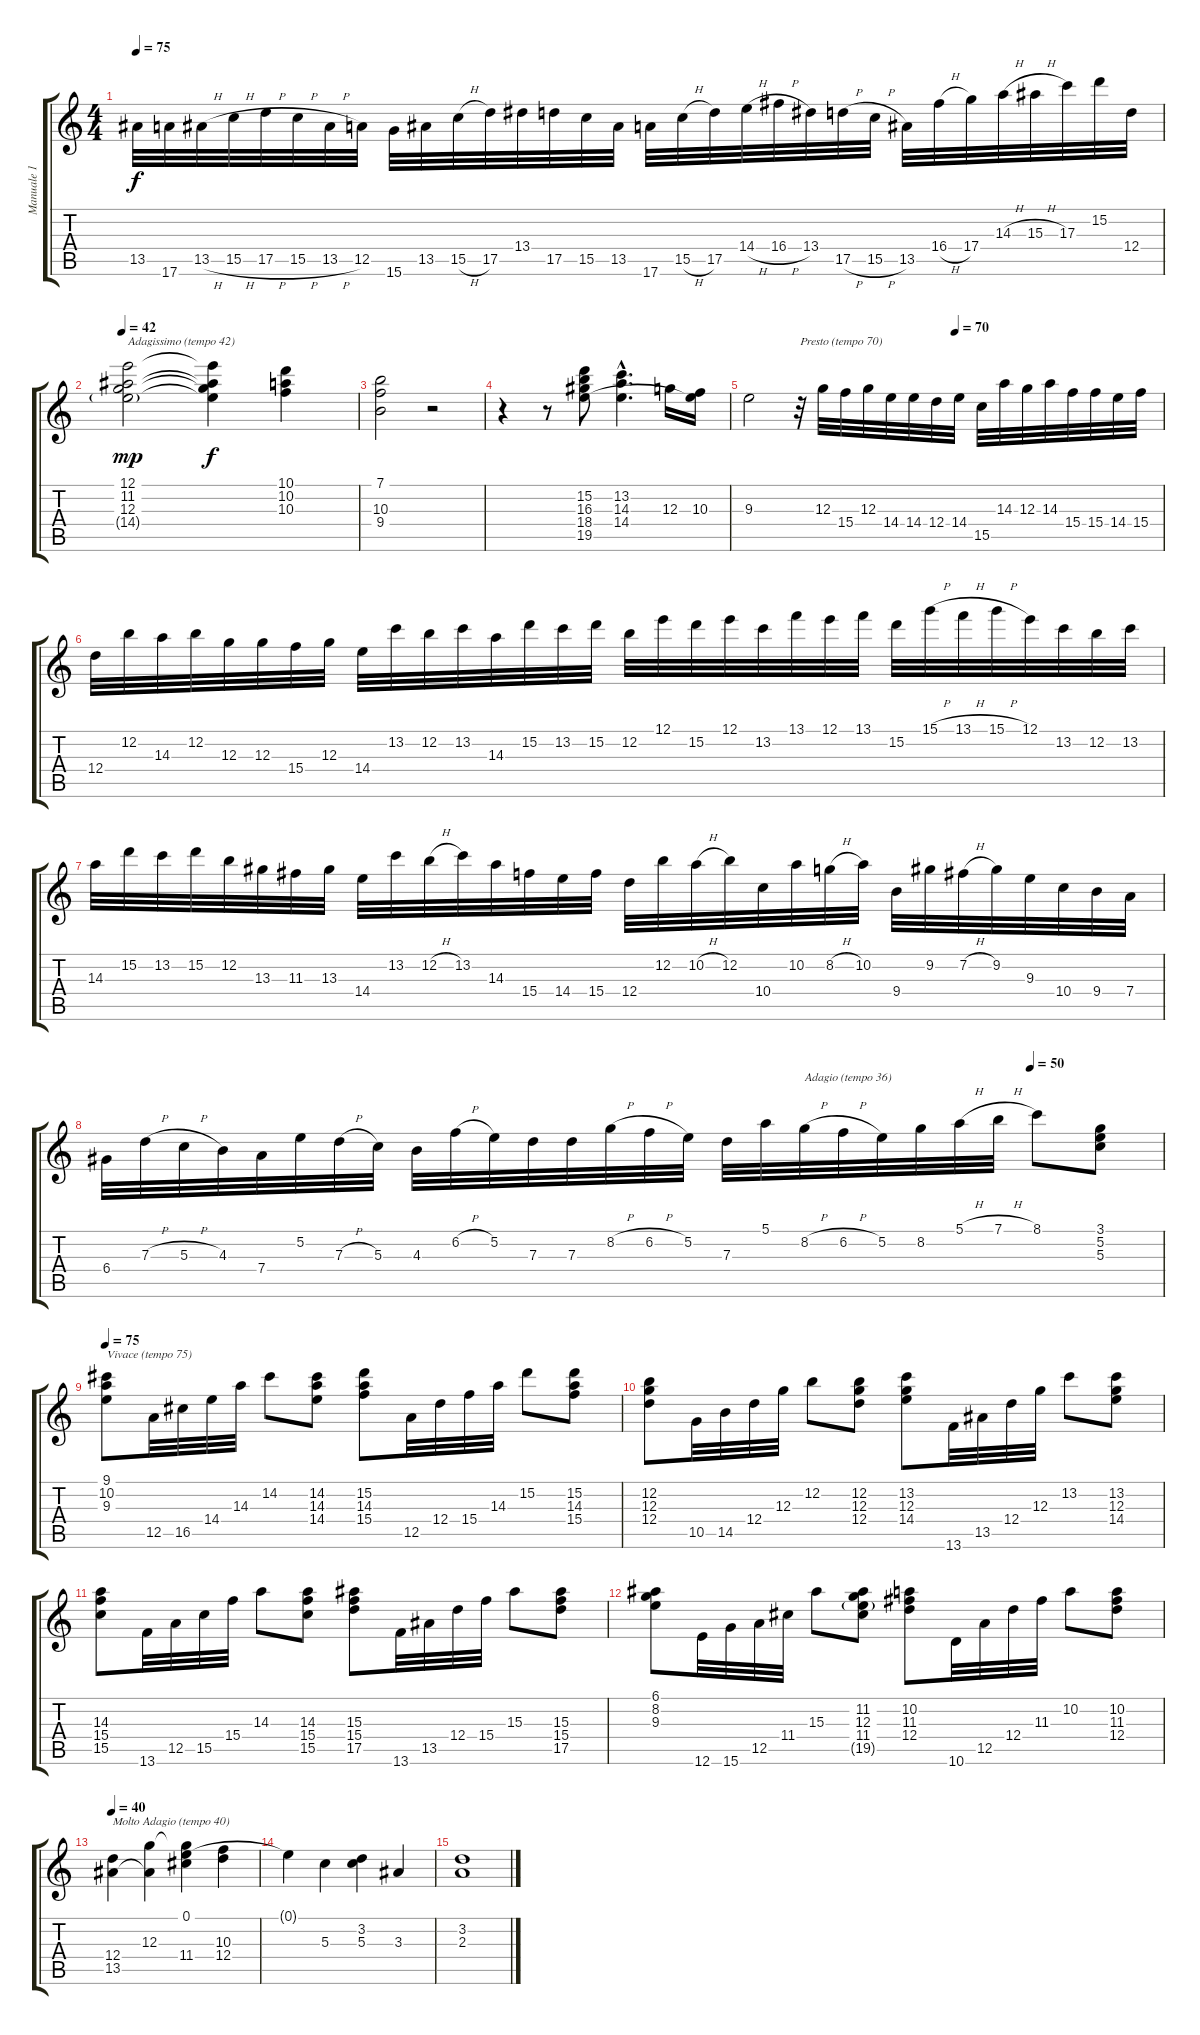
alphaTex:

\track ("Manuale 1" "Manuale 1") {instrument overdrivenguitar}
\staff {score tabs}
\tuning (E4 B3 G3 D3 A2 E2) {hide}
\ts (4 4)
\tempo 75
\clef g2
\ks c
13.5.32{dy f} 17.6.32 13.5{h}.32 15.5{h}.32 17.5{h}.32 15.5{h}.32 13.5{h}.32 12.5.32 15.6.32 13.5.32 15.5{h}.32 17.5.32 13.4.32 17.5.32 15.5.32 13.5.32 17.6.32 15.5{h}.32 17.5.32 14.4{h}.32 16.4{h}.32 13.4.32 17.5{h}.32 15.5{h}.32 13.5.32 16.4{h}.32 17.4.32 14.3{h}.32 15.3{h}.32 17.3.32 15.2.32 12.4.32 |
\tempo 42
(12.1 11.2 12.3 14.4{g}).2{txt "Adagissimo (tempo 42)" dy mp} (12.1{t} 11.2{t} 12.3{t} 14.4{t}).4{dy f} (10.1 10.2 10.3).4 |
(7.1 10.3 9.4).2 r.2 |
r.4 r.8 (15.2 16.3 18.4 19.5).8 (13.2{hac} 14.3{hac} 14.4{hac}).4{d} 12.3.16 (10.3 19.5{t}).16 |
\tempo (70 0.5)
9.3.2 r.32{txt "Presto (tempo 70)"} 12.3.32 15.4.32 12.3.32 14.4.32 14.4.32 12.4.32 14.4.32 15.5.32 14.3.32 12.3.32 14.3.32 15.4.32 15.4.32 14.4.32 15.4.32 |
12.4.32 12.2.32 14.3.32 12.2.32 12.3.32 12.3.32 15.4.32 12.3.32 14.4.32 13.2.32 12.2.32 13.2.32 14.3.32 15.2.32 13.2.32 15.2.32 12.2.32 12.1.32 15.2.32 12.1.32 13.2.32 13.1.32 12.1.32 13.1.32 15.2.32 15.1{h}.32 13.1{h}.32 15.1{h}.32 12.1.32 13.2.32 12.2.32 13.2.32 |
14.3.32 15.2.32 13.2.32 15.2.32 12.2.32 13.3.32 11.3.32 13.3.32 14.4.32 13.2.32 12.2{h}.32 13.2.32 14.3.32 15.4.32 14.4.32 15.4.32 12.4.32 12.2.32 10.2{h}.32 12.2.32 10.4.32 10.2.32 8.2{h}.32 10.2.32 9.4.32 9.2.32 7.2{h}.32 9.2.32 9.3.32 10.4.32 9.4.32 7.4.32 |
\tempo (50 0.875)
6.4.32 7.3{h}.32 5.3{h}.32 4.3.32 7.4.32 5.2.32 7.3{h}.32 5.3.32 4.3.32 6.2{h}.32 5.2.32 7.3.32 7.3.32 8.2{h}.32 6.2{h}.32 5.2.32 7.3.32 5.1.32 8.2{h}.32{txt "Adagio (tempo 36)"} 6.2{h}.32 5.2.32 8.2.32 5.1{h}.32 7.1{h}.32 8.1.8 (3.1 5.2 5.3).8 |
\tempo 75
(9.1 10.2 9.3).8{txt "Vivace (tempo 75)"} 12.5.32 16.5.32 14.4.32 14.3.32 14.2.8 (14.2 14.3 14.4).8 (15.2 14.3 15.4).8 12.5.32 12.4.32 15.4.32 14.3.32 15.2.8 (15.2 14.3 15.4).8 |
(12.2 12.3 12.4).8 10.5.32 14.5.32 12.4.32 12.3.32 12.2.8 (12.2 12.3 12.4).8 (13.2 12.3 14.4).8 13.6.32 13.5.32 12.4.32 12.3.32 13.2.8 (13.2 12.3 14.4).8 |
(14.3 15.4 15.5).8 13.6.32 12.5.32 15.5.32 15.4.32 14.3.8 (14.3 15.4 15.5).8 (15.3 15.4 17.5).8 13.6.32 13.5.32 12.4.32 15.4.32 15.3.8 (15.3 15.4 17.5).8 |
(6.1 8.2 9.3).8 12.6.32 15.6.32 12.5.32 11.4.32 15.3.8 (11.2 12.3 11.4 19.5{g}).8 (10.2 11.3 12.4).8 10.6.32 12.5.32 12.4.32 11.3.32 10.2.8 (10.2 11.3 12.4).8 |
\tempo 40
(12.4 13.5).4{txt "Molto Adagio (tempo 40)"} (12.3 13.5{t}).4 (0.1 12.3{t} 11.4).4 (10.3 12.4).4 |
0.1{t}.4 5.3.4 (3.2 5.3).4 3.3.4 |
(3.2 2.3).1
